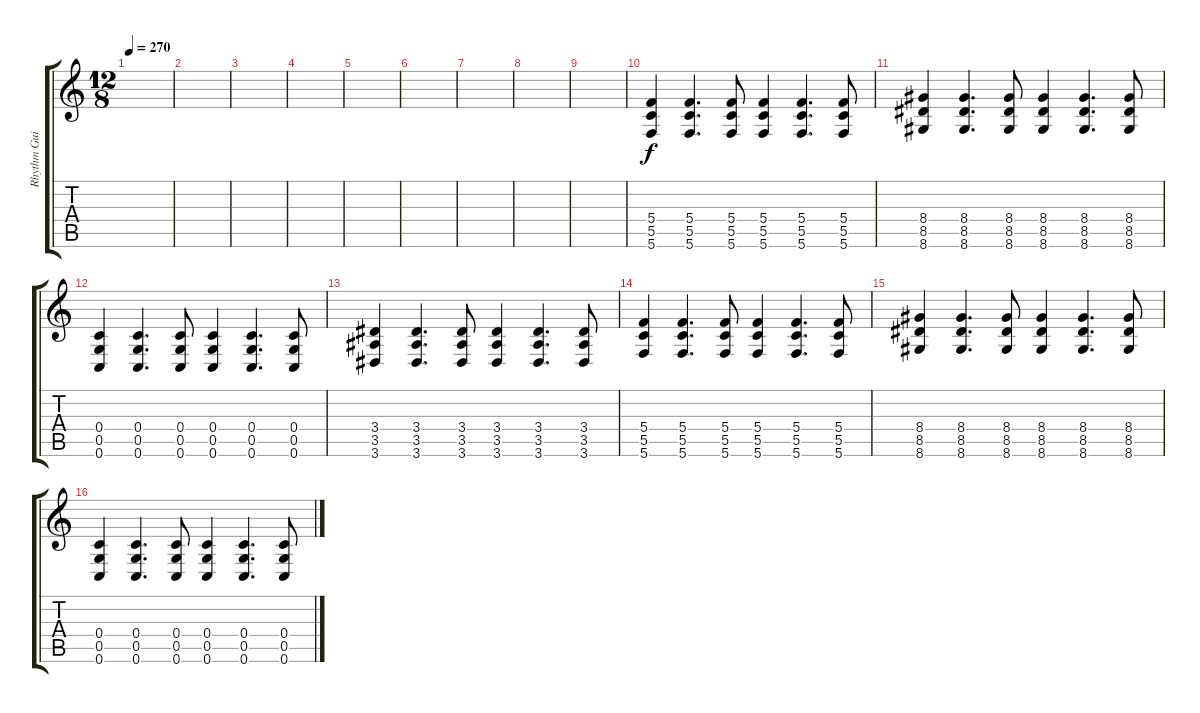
\track ("Rhythm Guitar 1" "Rhythm Gui") {instrument distortionguitar}
\staff {score tabs}
\tuning (D4 A3 F3 C3 G2 C2) {hide}
\ts (12 8)
\tempo 270
\clef g2
\ks c
|
|
|
|
|
|
|
|
|
(5.4 5.5 5.6).4 (5.4 5.5 5.6).4{d} (5.4 5.5 5.6).8 (5.4 5.5 5.6).4 (5.4 5.5 5.6).4{d} (5.4 5.5 5.6).8 |
(8.4 8.5 8.6).4 (8.4 8.5 8.6).4{d} (8.4 8.5 8.6).8 (8.4 8.5 8.6).4 (8.4 8.5 8.6).4{d} (8.4 8.5 8.6).8 |
(0.4 0.5 0.6).4 (0.4 0.5 0.6).4{d} (0.4 0.5 0.6).8 (0.4 0.5 0.6).4 (0.4 0.5 0.6).4{d} (0.4 0.5 0.6).8 |
(3.4 3.5 3.6).4 (3.4 3.5 3.6).4{d} (3.4 3.5 3.6).8 (3.4 3.5 3.6).4 (3.4 3.5 3.6).4{d} (3.4 3.5 3.6).8 |
(5.4 5.5 5.6).4 (5.4 5.5 5.6).4{d} (5.4 5.5 5.6).8 (5.4 5.5 5.6).4 (5.4 5.5 5.6).4{d} (5.4 5.5 5.6).8 |
(8.4 8.5 8.6).4 (8.4 8.5 8.6).4{d} (8.4 8.5 8.6).8 (8.4 8.5 8.6).4 (8.4 8.5 8.6).4{d} (8.4 8.5 8.6).8 |
(0.4 0.5 0.6).4 (0.4 0.5 0.6).4{d} (0.4 0.5 0.6).8 (0.4 0.5 0.6).4 (0.4 0.5 0.6).4{d} (0.4 0.5 0.6).8
